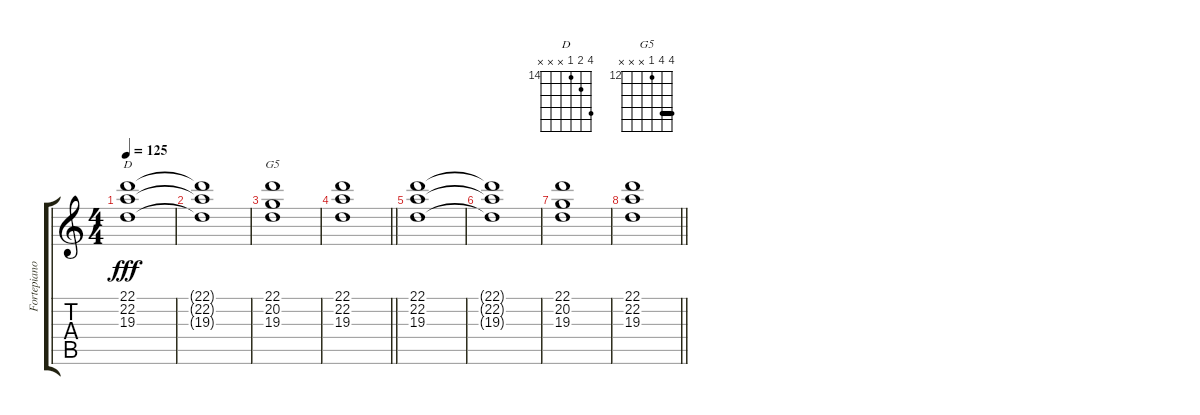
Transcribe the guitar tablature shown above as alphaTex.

\track ("Fortepiano (Sounds)" "Fortepiano") {instrument brightacousticpiano}
\staff {score tabs}
\tuning (E4 B3 G3 D3 A2 E2) {hide}
\chord ("D" 17 15 14 x x x) {firstfret 14}
\chord ("G5" 15 15 12 x x x) {firstfret 12 barre 15}
\ts (4 4)
\tempo 125
\clef g2
\ks c
(22.1 22.2 19.3).1{ch "D" dy fff} |
(22.1{t} 22.2{t} 19.3{t}).1 |
(22.1 20.2 19.3).1{ch "G5"} |
\barLineRight lightlight
(22.1 22.2 19.3).1 |
(22.1 22.2 19.3).1 |
(22.1{t} 22.2{t} 19.3{t}).1 |
(22.1 20.2 19.3).1 |
\barLineRight lightlight
(22.1 22.2 19.3).1
